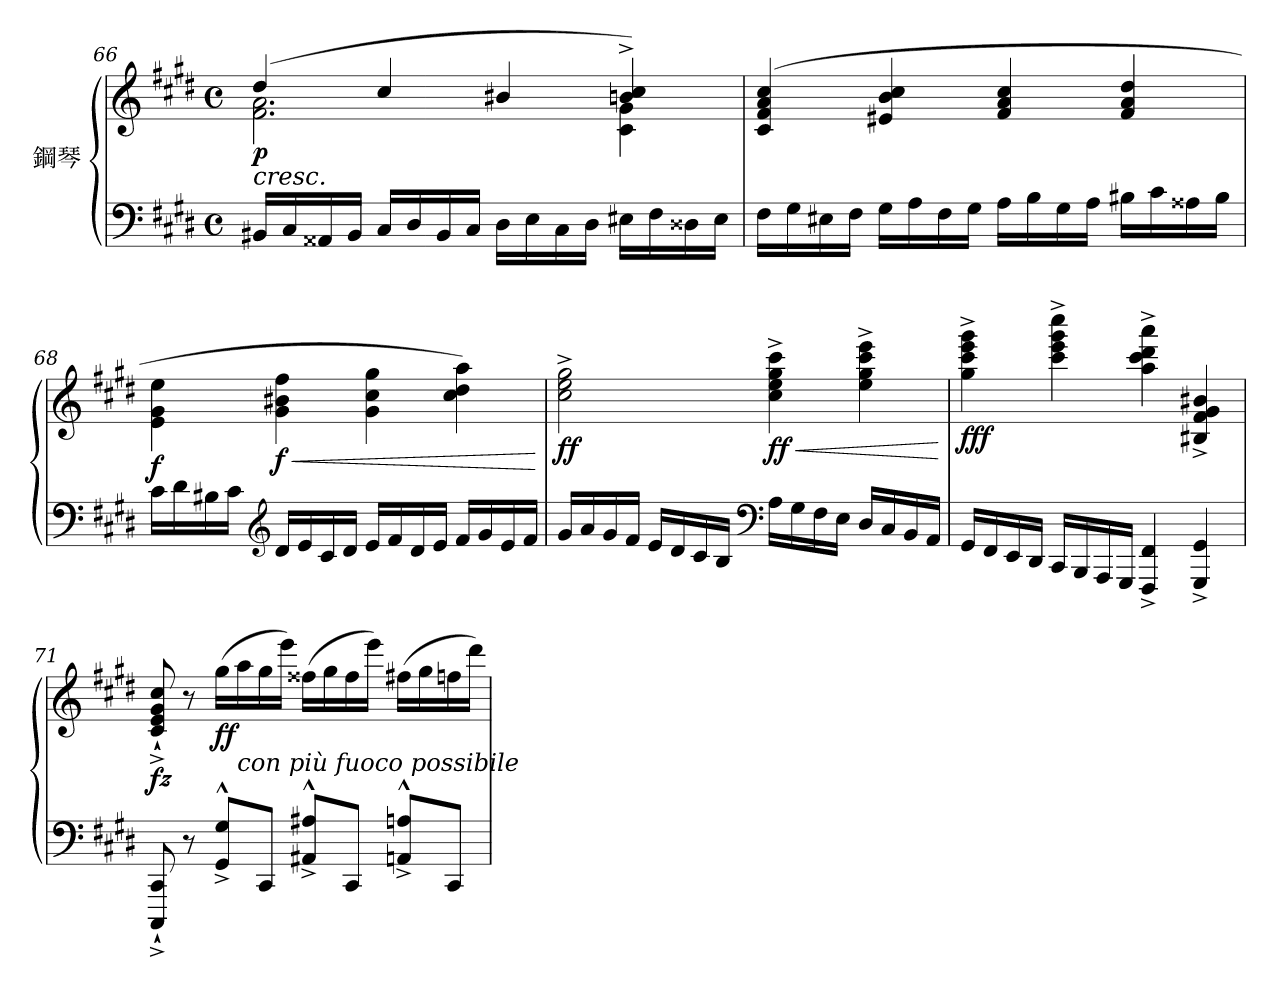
**kern	**kern	**dynam
*part1	*part1	*part1
*staff2	*staff1	*staff1/2
*I"鋼琴	*	*
*clefF4	*clefG2	*
*k[f#c#g#d#]	*k[f#c#g#d#]	*
*M4/4	*M4/4	*
*met(c)	*met(c)	*
=66	=66	=66
*	*^	*
!	!LO:TX:b:i:t=cresc.	!	!
!	!	!	!LO:DY:b
16BB#X/LL	(>4dd#/	2.f#\ 2.a\	p
16C#/	.	.	.
16AA##X/	.	.	.
16BB#/JJ	.	.	.
16C#/LL	4cc#/	.	.
16D#/	.	.	.
16BB#/	.	.	.
16C#/JJ	.	.	.
16D#\LL	4b#X/	.	.
16E\	.	.	.
16C#\	.	.	.
16D#\JJ	.	.	.
16E#X\LL	4bn/^ 4cc#/^)	4c#\ 4g#\	.
16F#\	.	.	.
16D##X\	.	.	.
16E#\JJ	.	.	.
*	*v	*v	*
=67	=67	=67
16F#\LL	(>4c#/ 4f#/ 4a/ 4cc#/	.
16G#\	.	.
16E#X\	.	.
16F#\JJ	.	.
16G#\LL	4e#X/ 4b/ 4cc#/	.
16A\	.	.
16F#\	.	.
16G#\JJ	.	.
16A\LL	4f#/ 4a/ 4cc#/	.
16B\	.	.
16G#\	.	.
16A\JJ	.	.
16B#X\LL	4f#/ 4a/ 4dd#/	.
16c#\	.	.
16A##X\	.	.
16B#\JJ	.	.
!!LO:LB:g=z
=68	=68	=68
!	!	!LO:DY:b
16c#\LL	4e\ 4g#\ 4ee\	f
16d#\	.	.
16B#X\	.	.
16c#\JJ	.	.
*clefG2	*	*
!	!	!LO:HP:b
!	!	!LO:DY:n=1:b
16d#/LL	4g#\ 4b#X\ 4ff#\	< f
16e/	.	.
16c#/	.	.
16d#/JJ	.	.
16e/LL	4g#\ 4cc#\ 4gg#\	.
16f#/	.	.
16d#/	.	.
16e/JJ	.	.
16f#/LL	4cc#\ 4dd#\ 4aa\)	.
16g#/	.	.
16e/	.	.
16f#/JJ	.	.
.	.	[
=69	=69	=69
!	!	!LO:DY:b
16g#/LL	2cc#\^ 2ee\^ 2gg#\^	ff
16a/	.	.
16g#/	.	.
16f#/JJ	.	.
16e/LL	.	.
16d#/	.	.
16c#/	.	.
16B/JJ	.	.
*clefF4	*	*
!	!	!LO:HP:b
!	!	!LO:DY:n=1:b
16A\LL	4cc#\^ 4ee\^ 4gg#\^ 4ccc#\^	< ff
16G#\	.	.
16F#\	.	.
16E\JJ	.	.
16D#/LL	4ee\^ 4gg#\^ 4ccc#\^ 4eee\^	.
16C#/	.	.
16BB/	.	.
16AA/JJ	.	.
.	.	[
=70	=70	=70
!	!	!LO:DY:b
16GG#/LL	4gg#\^ 4ccc#\^ 4eee\^ 4ggg#\^	fff
16FF#/	.	.
16EE/	.	.
16DD#/JJ	.	.
16CC#/LL	4ccc#\^ 4eee\^ 4ggg#\^ 4cccc#\^	.
16BBB/	.	.
16AAA/	.	.
16GGG#/JJ	.	.
4FFF#/^ 4FF#/^	4aa\^ 4ccc#\^ 4ddd#\^ 4aaa\^	.
4GGG#/^ 4GG#/^	4B#X/^ 4f#/^ 4g#/^ 4b#X/^	.
!!LO:LB:g=z
=71	=71	=71
!	!	!LO:DY:b
8CCC#/`^ 8CC#/`^	8c#/`^ 8e/`^ 8g#/`^ 8cc#/`^	fz
8r	8r	.
!	!	!LO:DY:b
8GG#/^^^ 8G#/^^^L	(>16gg#\LL	ff
!	!LO:TX:b:i:t=con più fuoco possibile	!
.	16aa\	.
8CC#/J	16gg#\	.
.	16eee\JJ)	.
8AA#X/^^^ 8A#X/^^^L	(>16ff##X\LL	.
.	16gg#\	.
8CC#/J	16ff##\	.
.	16eee\JJ)	.
8AAn/^^^ 8An/^^^L	(>16ff#X\LL	.
.	16gg#\	.
8CC#/J	16ffn\	.
.	16ddd#\JJ)	.
=	=	=
*-	*-	*-
